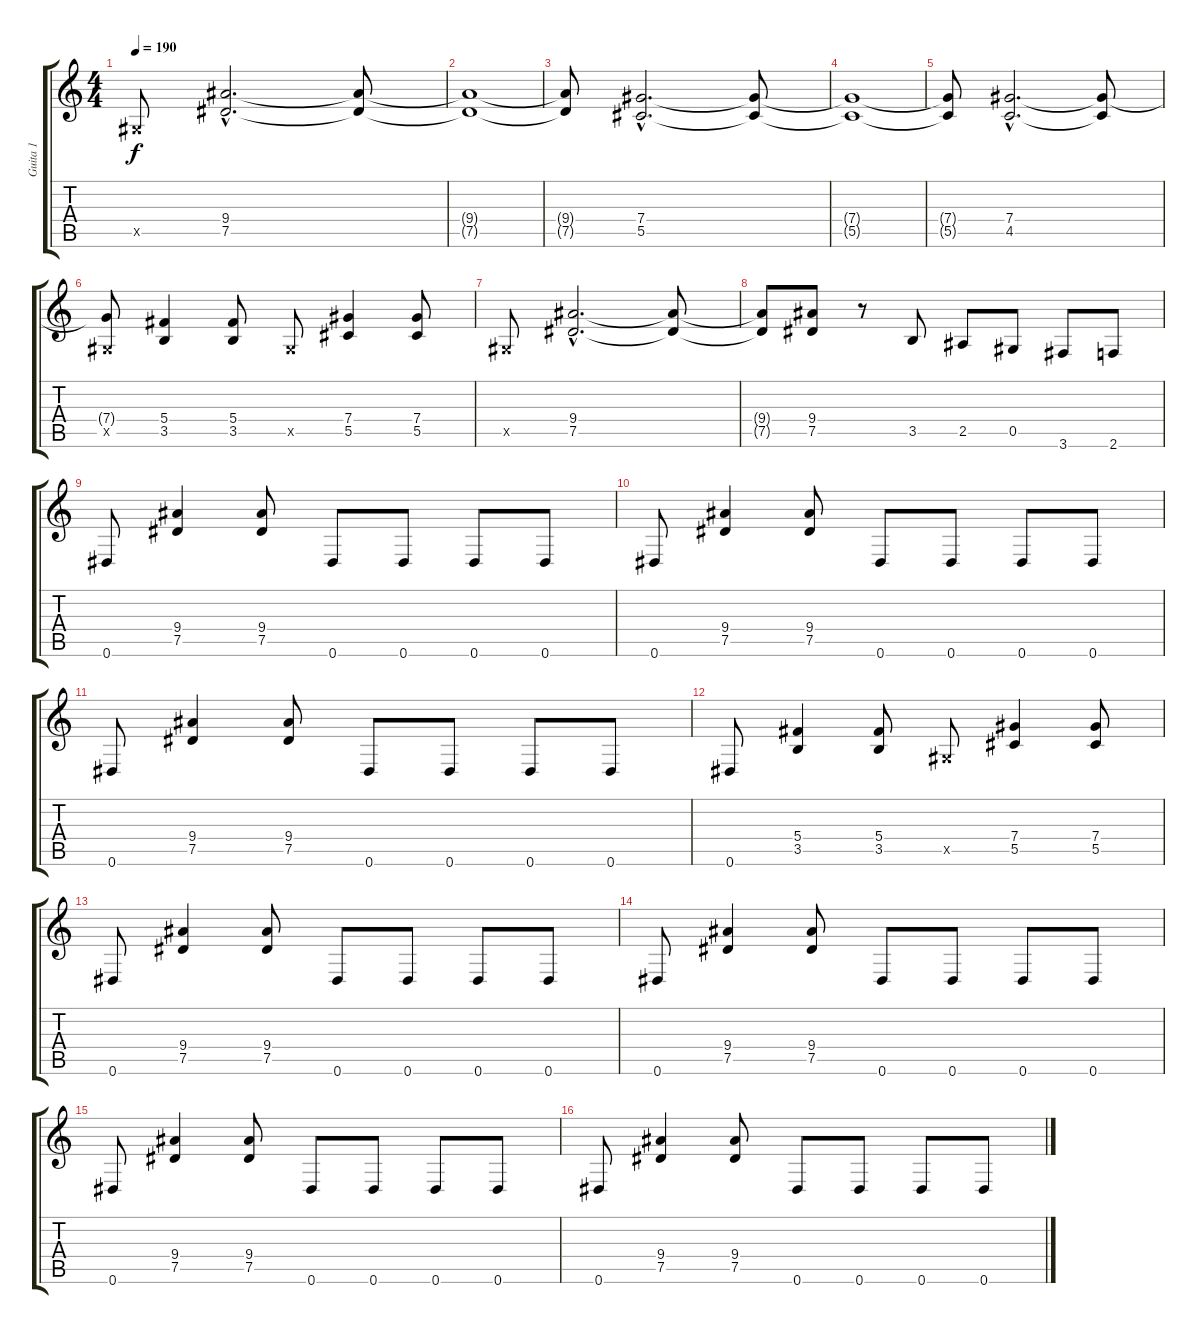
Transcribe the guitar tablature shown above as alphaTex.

\track ("Guita 1" "Guita 1") {instrument distortionguitar}
\staff {score tabs}
\tuning (Eb4 Bb3 Gb3 Db3 Ab2 Eb2) {hide}
\ts (4 4)
\tempo 190
\clef g2
\ks c
0.5{x}.8{dy f} (9.4{hac} 7.5{hac}).2{d} (9.4{t} 7.5{t}).8 |
(9.4{t} 7.5{t}).1 |
(9.4{t} 7.5{t}).8 (7.4{hac} 5.5{hac}).2{d} (7.4{t} 5.5{t}).8 |
(7.4{t} 5.5{t}).1 |
(7.4{t} 5.5{t}).8 (7.4{hac} 4.5{hac}).2{d} (7.4{t} 4.5{t}).8 |
(7.4{t} 0.5{x}).8 (5.4 3.5).4 (5.4 3.5).8 0.5{x}.8 (7.4 5.5).4 (7.4 5.5).8 |
0.5{x}.8 (9.4{hac} 7.5{hac}).2{d} (9.4{t} 7.5{t}).8 |
(9.4{t} 7.5{t}).8 (9.4 7.5).8 r.8 3.5.8 2.5.8 0.5.8 3.6.8 2.6.8 |
0.6.8 (9.4 7.5).4 (9.4 7.5).8 0.6.8 0.6.8 0.6.8 0.6.8 |
0.6.8 (9.4 7.5).4 (9.4 7.5).8 0.6.8 0.6.8 0.6.8 0.6.8 |
0.6.8 (9.4 7.5).4 (9.4 7.5).8 0.6.8 0.6.8 0.6.8 0.6.8 |
0.6.8 (5.4 3.5).4 (5.4 3.5).8 0.5{x}.8 (7.4 5.5).4 (7.4 5.5).8 |
0.6.8 (9.4 7.5).4 (9.4 7.5).8 0.6.8 0.6.8 0.6.8 0.6.8 |
0.6.8 (9.4 7.5).4 (9.4 7.5).8 0.6.8 0.6.8 0.6.8 0.6.8 |
0.6.8 (9.4 7.5).4 (9.4 7.5).8 0.6.8 0.6.8 0.6.8 0.6.8 |
0.6.8 (9.4 7.5).4 (9.4 7.5).8 0.6.8 0.6.8 0.6.8 0.6.8
